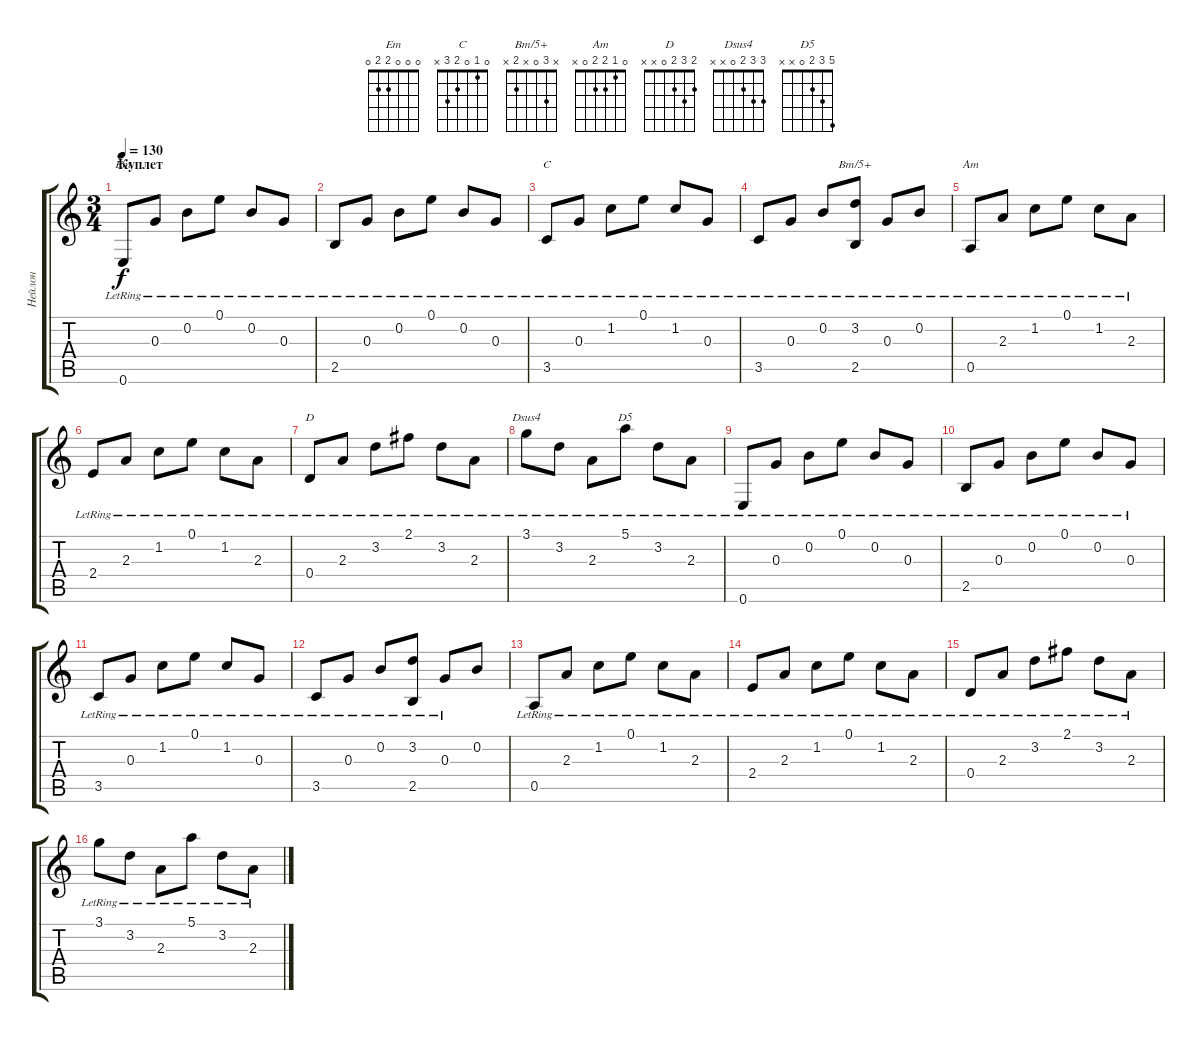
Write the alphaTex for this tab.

\track ("Нейлон" "Нейлон") {instrument acousticguitarnylon}
\staff {score tabs}
\tuning (E4 B3 G3 D3 A2 E2) {hide}
\chord ("Em" 0 0 0 2 2 0)
\chord ("C" 0 1 0 2 3 x)
\chord ("Bm/5+" x 3 0 x 2 x)
\chord ("Am" 0 1 2 2 0 x)
\chord ("D" 2 3 2 0 x x)
\chord ("Dsus4" 3 3 2 0 x x)
\chord ("D5" 5 3 2 0 x x)
\ts (3 4)
\section ("" "Куплет")
\tempo 130
\clef g2
\ks c
0.6{lr}.8{ch "Em" dy f} 0.3{lr}.8 0.2{lr}.8 0.1{lr}.8 0.2{lr}.8 0.3{lr}.8 |
2.5{lr}.8 0.3{lr}.8 0.2{lr}.8 0.1{lr}.8 0.2{lr}.8 0.3{lr}.8 |
3.5{lr}.8{ch "C"} 0.3{lr}.8 1.2{lr}.8 0.1{lr}.8 1.2{lr}.8 0.3{lr}.8 |
3.5{lr}.8 0.3{lr}.8 0.2{lr}.8 (3.2{lr} 2.5{lr}).8{ch "Bm/5+"} 0.3{lr}.8 0.2{lr}.8 |
0.5{lr}.8{ch "Am"} 2.3{lr}.8 1.2{lr}.8 0.1{lr}.8 1.2{lr}.8 2.3{lr}.8 |
2.4{lr}.8 2.3{lr}.8 1.2{lr}.8 0.1{lr}.8 1.2{lr}.8 2.3{lr}.8 |
0.4{lr}.8{ch "D"} 2.3{lr}.8 3.2{lr}.8 2.1{lr}.8 3.2{lr}.8 2.3{lr}.8 |
3.1{lr}.8{ch "Dsus4"} 3.2{lr}.8 2.3{lr}.8 5.1{lr}.8{ch "D5"} 3.2{lr}.8 2.3{lr}.8 |
0.6{lr}.8 0.3{lr}.8 0.2{lr}.8 0.1{lr}.8 0.2{lr}.8 0.3{lr}.8 |
2.5{lr}.8 0.3{lr}.8 0.2{lr}.8 0.1{lr}.8 0.2{lr}.8 0.3{lr}.8 |
3.5{lr}.8 0.3{lr}.8 1.2{lr}.8 0.1{lr}.8 1.2{lr}.8 0.3{lr}.8 |
3.5{lr}.8 0.3{lr}.8 0.2{lr}.8 (3.2{lr} 2.5{lr}).8 0.3{lr}.8 0.2.8 |
0.5{lr}.8 2.3{lr}.8 1.2{lr}.8 0.1{lr}.8 1.2{lr}.8 2.3{lr}.8 |
2.4{lr}.8 2.3{lr}.8 1.2{lr}.8 0.1{lr}.8 1.2{lr}.8 2.3{lr}.8 |
0.4{lr}.8 2.3{lr}.8 3.2{lr}.8 2.1{lr}.8 3.2{lr}.8 2.3{lr}.8 |
3.1{lr}.8 3.2{lr}.8 2.3{lr}.8 5.1{lr}.8 3.2{lr}.8 2.3{lr}.8
